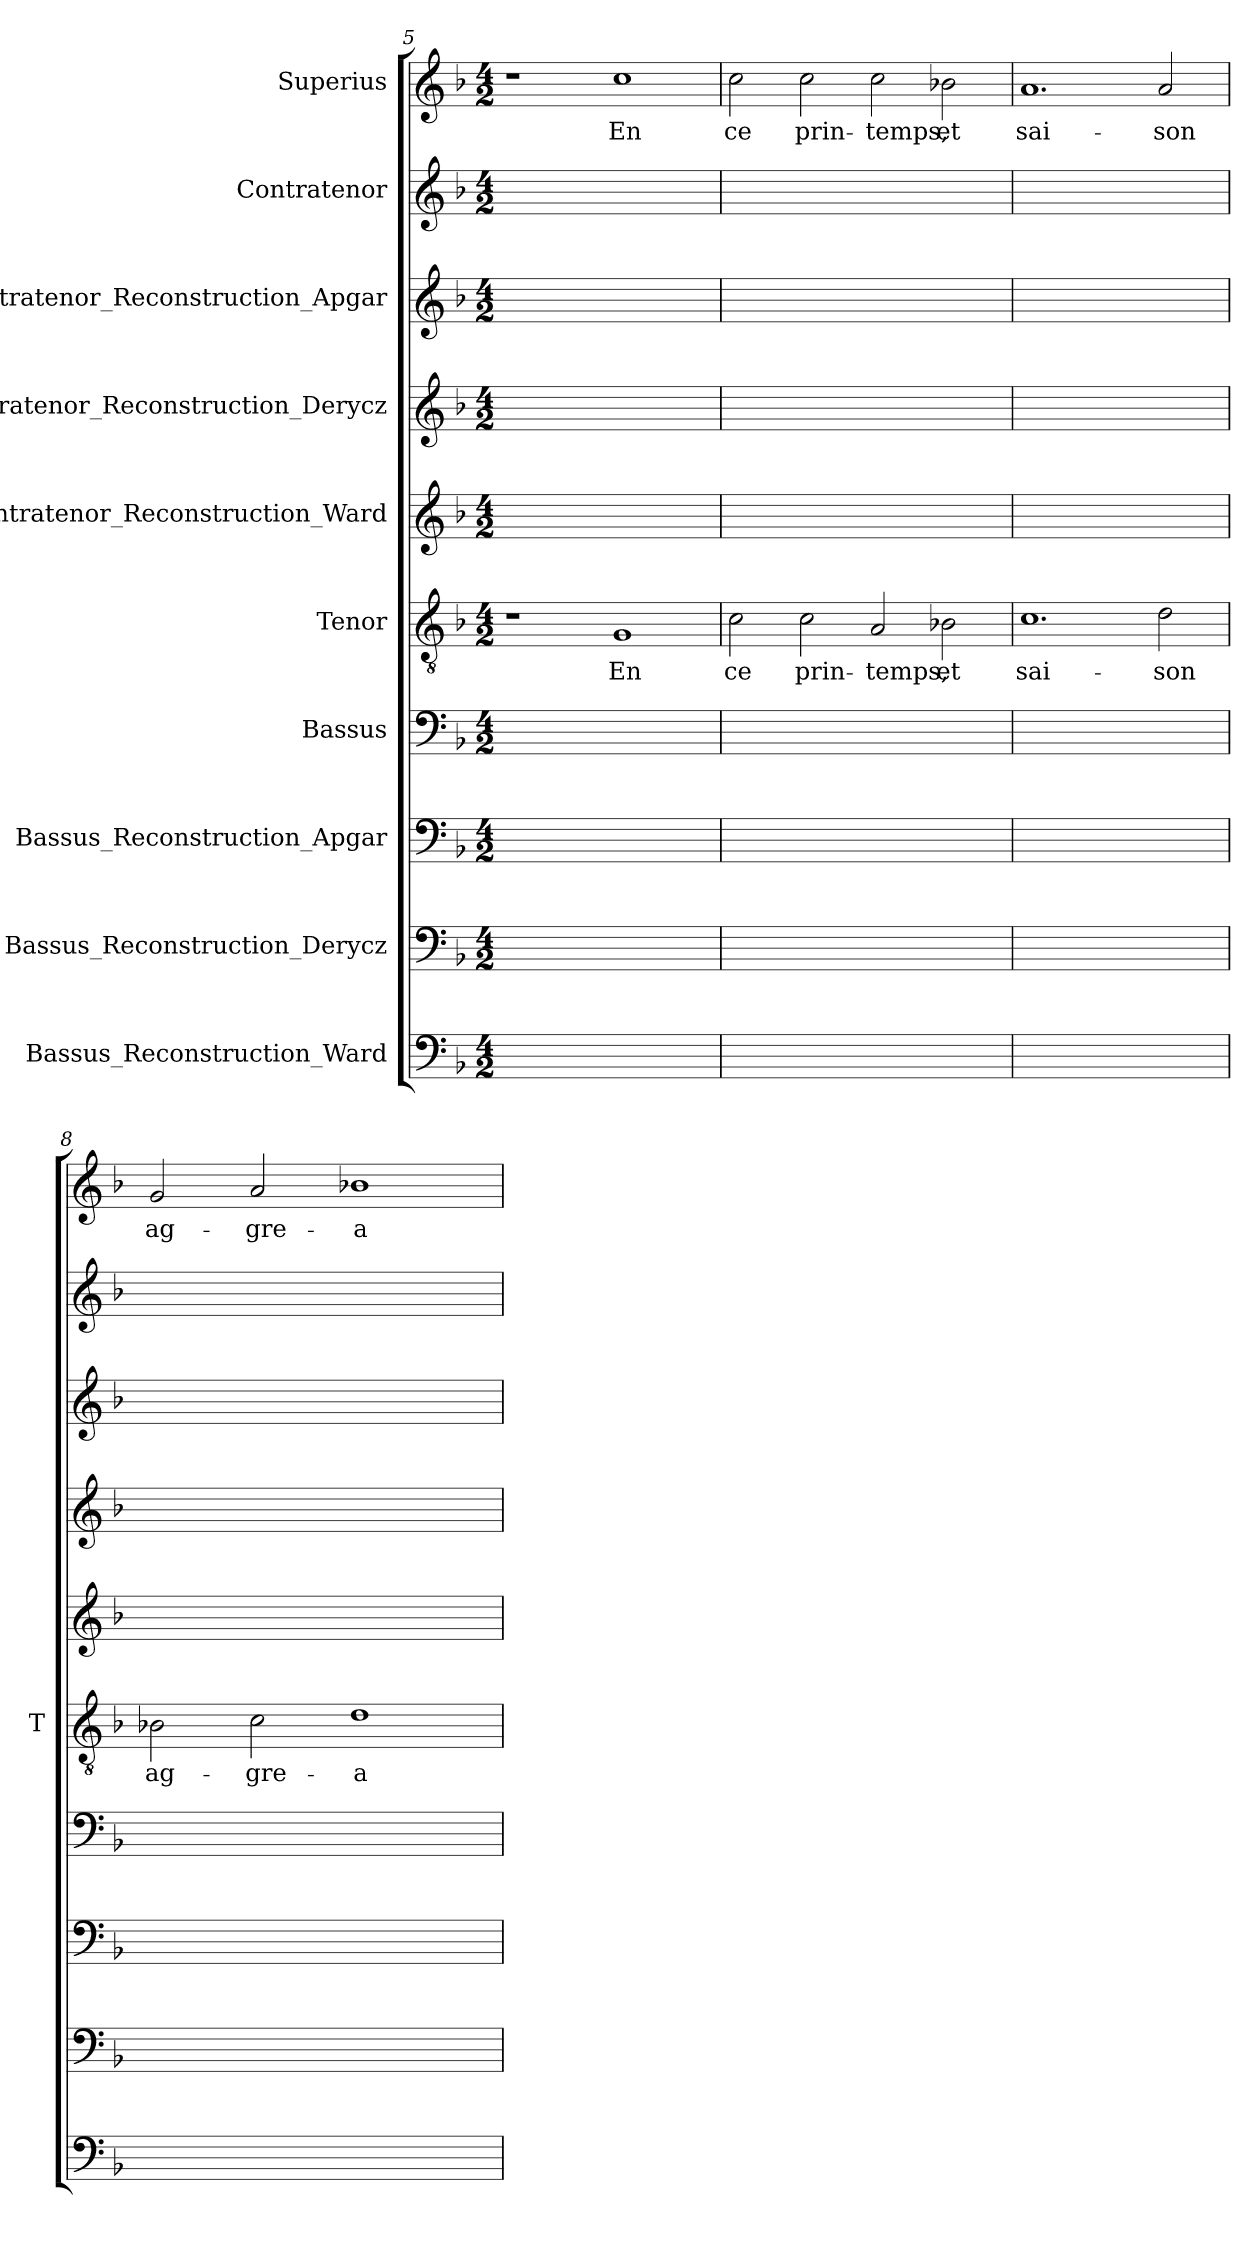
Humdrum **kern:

**kern	**kern	**kern	**kern	**kern	**text	**kern	**kern	**kern	**kern	**kern	**text
*part10	*part9	*part8	*part7	*part6	*part6	*part5	*part4	*part3	*part2	*part1	*part1
*staff10	*staff9	*staff8	*staff7	*staff6	*staff6	*staff5	*staff4	*staff3	*staff2	*staff1	*staff1
*I"Bassus_Reconstruction_Ward	*I"Bassus_Reconstruction_Derycz	*I"Bassus_Reconstruction_Apgar	*I"Bassus	*I"Tenor	*	*I"Contratenor_Reconstruction_Ward	*I"Contratenor_Reconstruction_Derycz	*I"Contratenor_Reconstruction_Apgar	*I"Contratenor	*I"Superius	*
*	*	*	*	*I'T	*	*	*	*	*	*	*
*clefF4	*clefF4	*clefF4	*clefF4	*clefGv2	*	*clefG2	*clefG2	*clefG2	*clefG2	*clefG2	*
*k[b-]	*k[b-]	*k[b-]	*k[b-]	*k[b-]	*	*k[b-]	*k[b-]	*k[b-]	*k[b-]	*k[b-]	*
*M4/2	*M4/2	*M4/2	*M4/2	*M4/2	*	*M4/2	*M4/2	*M4/2	*M4/2	*M4/2	*
=5	=5	=5	=5	=5	=5	=5	=5	=5	=5	=5	=5
0ryy	0ryy	0ryy	0ryy	1r	.	0ryy	0ryy	0ryy	0ryy	1r	.
.	.	.	.	1G	-En	.	.	.	.	1cc	-En
=6	=6	=6	=6	=6	=6	=6	=6	=6	=6	=6	=6
0ryy	0ryy	0ryy	0ryy	2c	-ce	0ryy	0ryy	0ryy	0ryy	2cc	-ce
.	.	.	.	2c	prin-	.	.	.	.	2cc	prin-
.	.	.	.	2A	-temps,	.	.	.	.	2cc	-temps,
.	.	.	.	2B-X	-et	.	.	.	.	2b-X	-et
=7	=7	=7	=7	=7	=7	=7	=7	=7	=7	=7	=7
0ryy	0ryy	0ryy	0ryy	1.c	sai-	0ryy	0ryy	0ryy	0ryy	1.a	sai-
.	.	.	.	2d	-son	.	.	.	.	2a	-son
=8	=8	=8	=8	=8	=8	=8	=8	=8	=8	=8	=8
0ryy	0ryy	0ryy	0ryy	2B-X	ag-	0ryy	0ryy	0ryy	0ryy	2g	ag-
.	.	.	.	2c	gre-	.	.	.	.	2a	gre-
.	.	.	.	1d	a-	.	.	.	.	1b-X	a-
=	=	=	=	=	=	=	=	=	=	=	=
*-	*-	*-	*-	*-	*-	*-	*-	*-	*-	*-	*-
